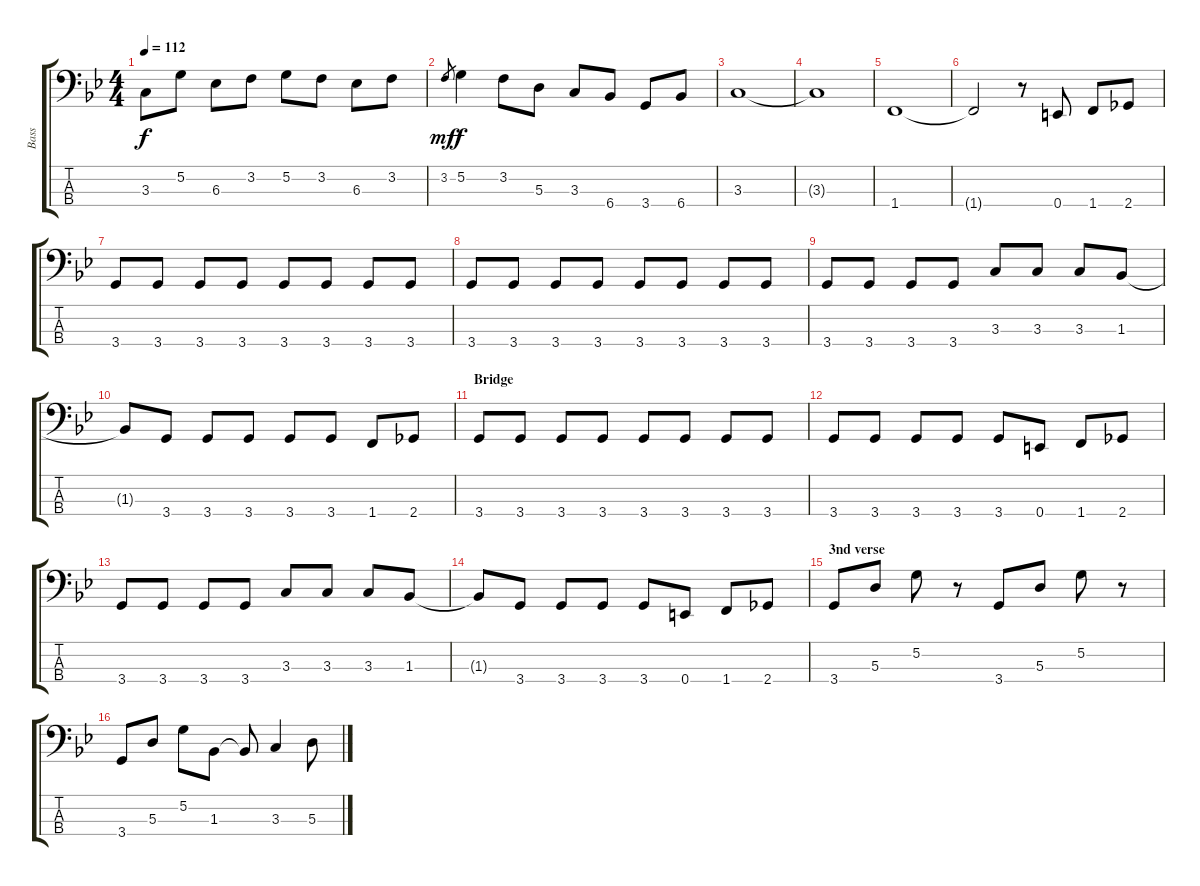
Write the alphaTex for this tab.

\track ("Bass" "Bass") {instrument electricbasspick}
\staff {score tabs}
\tuning (G2 D2 A1 E1) {hide}
\ts (4 4)
\tempo 112
\clef f4
\ks bb
3.3.8{dy f} 5.2.8 6.3.8 3.2.8 5.2.8 3.2.8 6.3.8 3.2.8 |
3.2.8{gr dy mf} 5.2.4{dy f} 3.2.8 5.3.8 3.3.8 6.4.8 3.4.8 6.4.8 |
3.3.1 |
3.3{t}.1 |
1.4.1 |
1.4{t}.2 r.8 0.4.8 1.4.8 2.4.8 |
3.4.8 3.4.8 3.4.8 3.4.8 3.4.8 3.4.8 3.4.8 3.4.8 |
3.4.8 3.4.8 3.4.8 3.4.8 3.4.8 3.4.8 3.4.8 3.4.8 |
3.4.8 3.4.8 3.4.8 3.4.8 3.3.8 3.3.8 3.3.8 1.3.8 |
1.3{t}.8 3.4.8 3.4.8 3.4.8 3.4.8 3.4.8 1.4.8 2.4.8 |
\section ("" "Bridge")
3.4.8 3.4.8 3.4.8 3.4.8 3.4.8 3.4.8 3.4.8 3.4.8 |
3.4.8 3.4.8 3.4.8 3.4.8 3.4.8 0.4.8 1.4.8 2.4.8 |
3.4.8 3.4.8 3.4.8 3.4.8 3.3.8 3.3.8 3.3.8 1.3.8 |
1.3{t}.8 3.4.8 3.4.8 3.4.8 3.4.8 0.4.8 1.4.8 2.4.8 |
\section ("" "3nd verse")
3.4.8 5.3.8 5.2.8 r.8 3.4.8 5.3.8 5.2.8 r.8 |
3.4.8 5.3.8 5.2.8 1.3.8 1.3{t}.8 3.3.4 5.3.8
